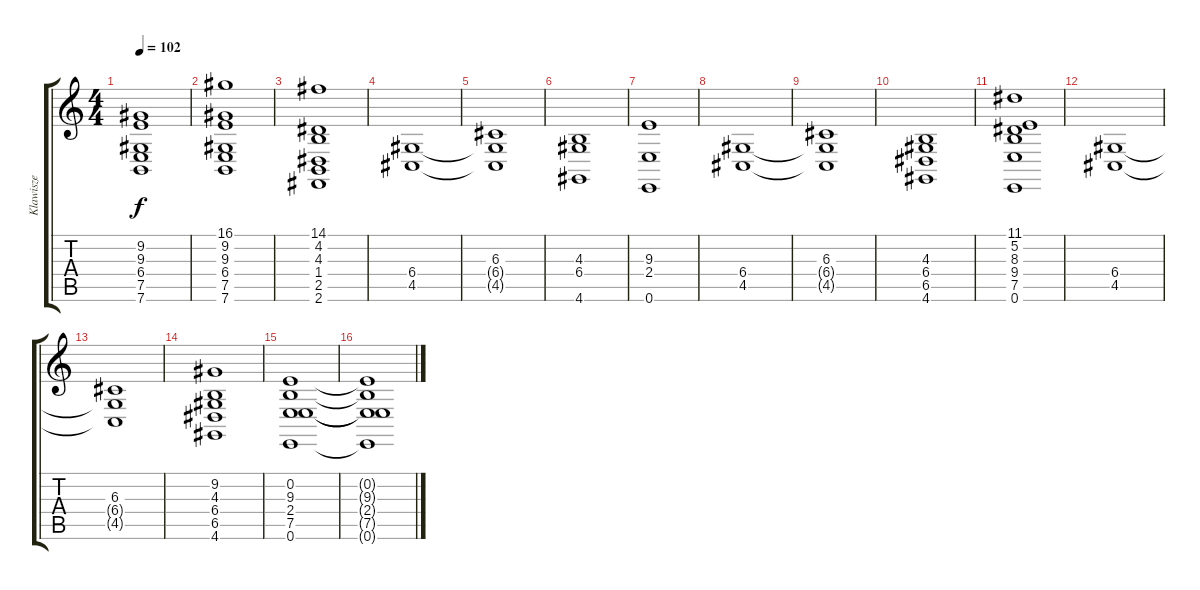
\track ("Klawisze" "Klawisze") {instrument stringensemble2}
\staff {score tabs}
\tuning (E4 B3 G3 D3 A2 E2) {hide}
\ts (4 4)
\tempo 102
\clef g2
\ks c
(9.2 9.3 6.4 7.5 7.6).1{dy f} |
(16.1 9.2 9.3 6.4 7.5 7.6).1 |
(14.1 4.2 4.3 1.4 2.5 2.6).1 |
(6.4 4.5).1{instrument fx6goblins} |
(6.3 6.4{t} 4.5{t}).1 |
(4.3 6.4 4.6).1 |
(9.3 2.4 0.6).1 |
(6.4 4.5).1 |
(6.3 6.4{t} 4.5{t}).1 |
(4.3 6.4 6.5 4.6).1 |
(11.1 5.2 8.3 9.4 7.5 0.6).1 |
(6.4 4.5).1 |
(6.3 6.4{t} 4.5{t}).1 |
(9.2 4.3 6.4 6.5 4.6).1 |
(0.2 9.3 2.4 7.5 0.6).1 |
(0.2{t} 9.3{t} 2.4{t} 7.5{t} 0.6{t}).1
